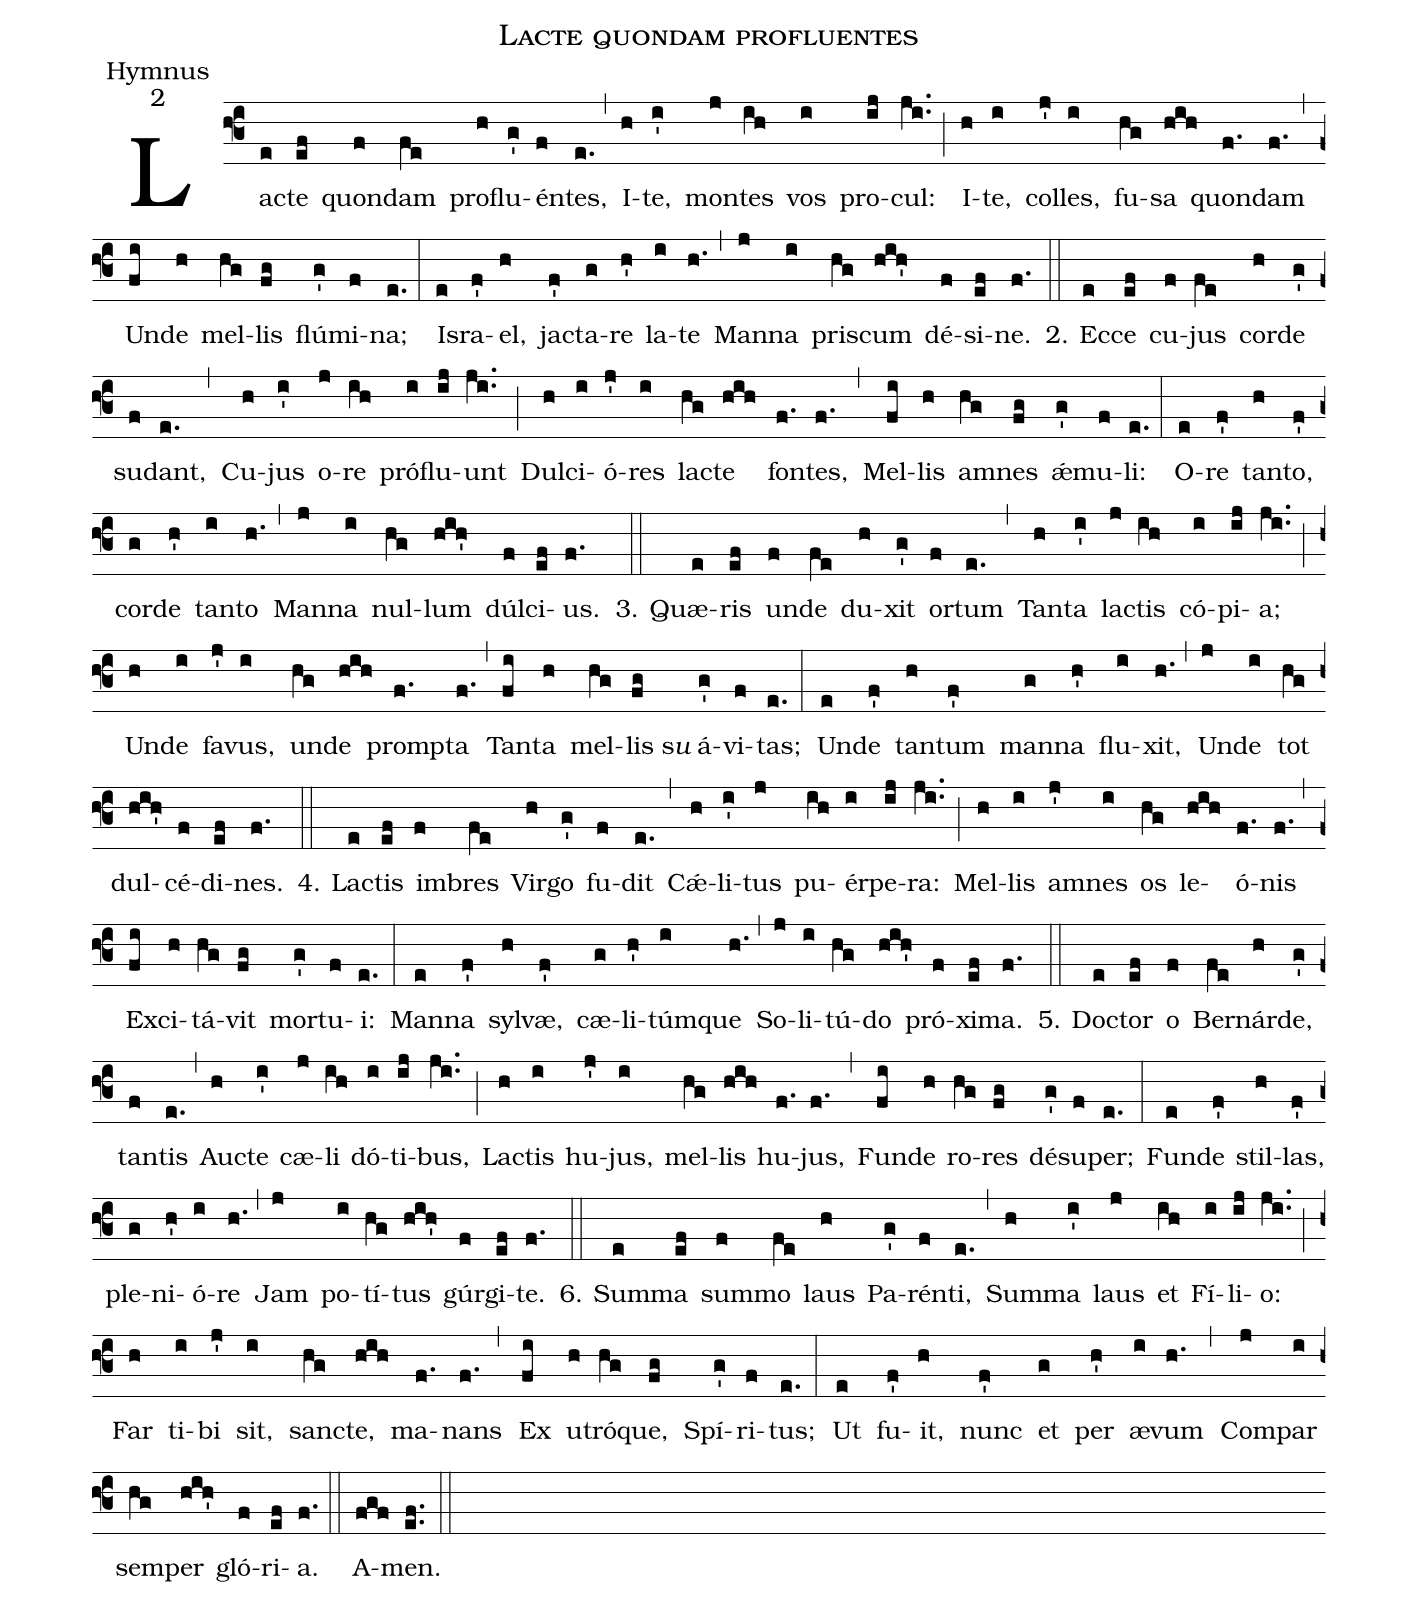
name:Lacte quondam profluentes;
office-part:Hymnus;
mode:2;
%%
(f3)Lac(e)te(ef) quon(f)dam(fe) pro(h)flu(g')én(f)tes,(e.) (,)
I(h)te,(i') mon(j)tes(ih) vos(i) pro(ij)cul:(ji..) (;)
I(h)te,(i) col(j')les,(i) fu(hg)sa(hih) quon(f.)dam(f.) (,)
Un(fi)de(h) mel(hg)lis(fg) flú(g')mi(f)na;(e.) (:)
Is(e)ra(f')el,(h) jac(f')ta(g)re(h') la(i)te(h.) (,)
Man(j)na(i) pris(hg)cum(hih') dé(f)si(ef)ne.(f.) (::)

2. Ec(e)ce(ef) cu(f)jus(fe) cor(h)de(g') su(f)dant,(e.) (,)
Cu(h)jus(i') o(j)re(ih) pró(i)flu(ij)unt(ji..) (;)
Dul(h)ci(i)ó(j')res(i) lac(hg)te(hih) fon(f.)tes,(f.) (,)
Mel(fi)lis(h) am(hg)nes(fg) ǽ(g')mu(f)li:(e.) (:)
O(e)re(f') tan(h)to,(f') cor(g)de(h') tan(i)to(h.) (,)
Man(j)na(i) nul(hg)lum(hih') dúl(f)ci(ef)us.(f.) (::)

3. Quæ(e)ris(ef) un(f)de(fe) du(h)xit(g') or(f)tum(e.) (,)
Tan(h)ta(i') lac(j)tis(ih) có(i)pi(ij)a;(ji..) (;)
Un(h)de(i) fa(j')vus,(i) un(hg)de(hih) promp(f.)ta(f.) (,)
Tan(fi)ta(h) mel(hg)lis(fg) s<i>u</i>()á(g')vi(f)tas;(e.) (:)
Un(e)de(f') tan(h)tum(f') man(g)na(h') flu(i)xit,(h.) (,)
Un(j)de(i) tot(hg) dul(hih')cé(f)di(ef)nes.(f.) (::)

4. Lac(e)tis(ef) im(f)bres(fe) Vir(h)go(g') fu(f)dit(e.) (,)
Cǽ(h)li(i')tus(j) pu(ih)ér(i)pe(ij)ra:(ji..) (;)
Mel(h)lis(i) am(j')nes(i) os(hg) le(hih)ó(f.)nis(f.) (,)
Ex(fi)ci(h)tá(hg)vit(fg) mor(g')tu(f)i:(e.) (:)
Man(e)na(f') syl(h)væ,(f') cæ(g)li(h')túm(i)que(h.) (,)
So(j)li(i)tú(hg)do(hih') pró(f)xi(ef)ma.(f.) (::)

5. Doc(e)tor(ef) o(f) Ber(fe)nár(h)de,(g') tan(f)tis(e.) (,)
Auc(h)te(i') cæ(j)li(ih) dó(i)ti(ij)bus,(ji..) (;)
Lac(h)tis(i) hu(j')jus,(i) mel(hg)lis(hih) hu(f.)jus,(f.) (,)
Fun(fi)de(h) ro(hg)res(fg) dé(g')su(f)per;(e.) (:)
Fun(e)de(f') stil(h)las,(f') ple(g)ni(h')ó(i)re(h.) (,)
Jam(j) po(i)tí(hg)tus(hih') gúr(f)gi(ef)te.(f.) (::)

6. Sum(e)ma(ef) sum(f)mo(fe) laus(h) Pa(g')rén(f)ti,(e.) (,)
Sum(h)ma(i') laus(j) et(ih) Fí(i)li(ij)o:(ji..) (;)
Far(h) ti(i)bi(j') sit,(i) sanc(hg)te,(hih) ma(f.)nans(f.) (,)
Ex(fi) u(h)tró(hg)que,(fg) Spí(g')ri(f)tus;(e.) (:)
Ut(e) fu(f')it,(h) nunc(f') et(g) per(h') æ(i)vum(h.) (,)
Com(j)par(i) sem(hg)per(hih') gló(f)ri(ef)a.(f.) (::)
A(fgf)men.(ef..) (::)
